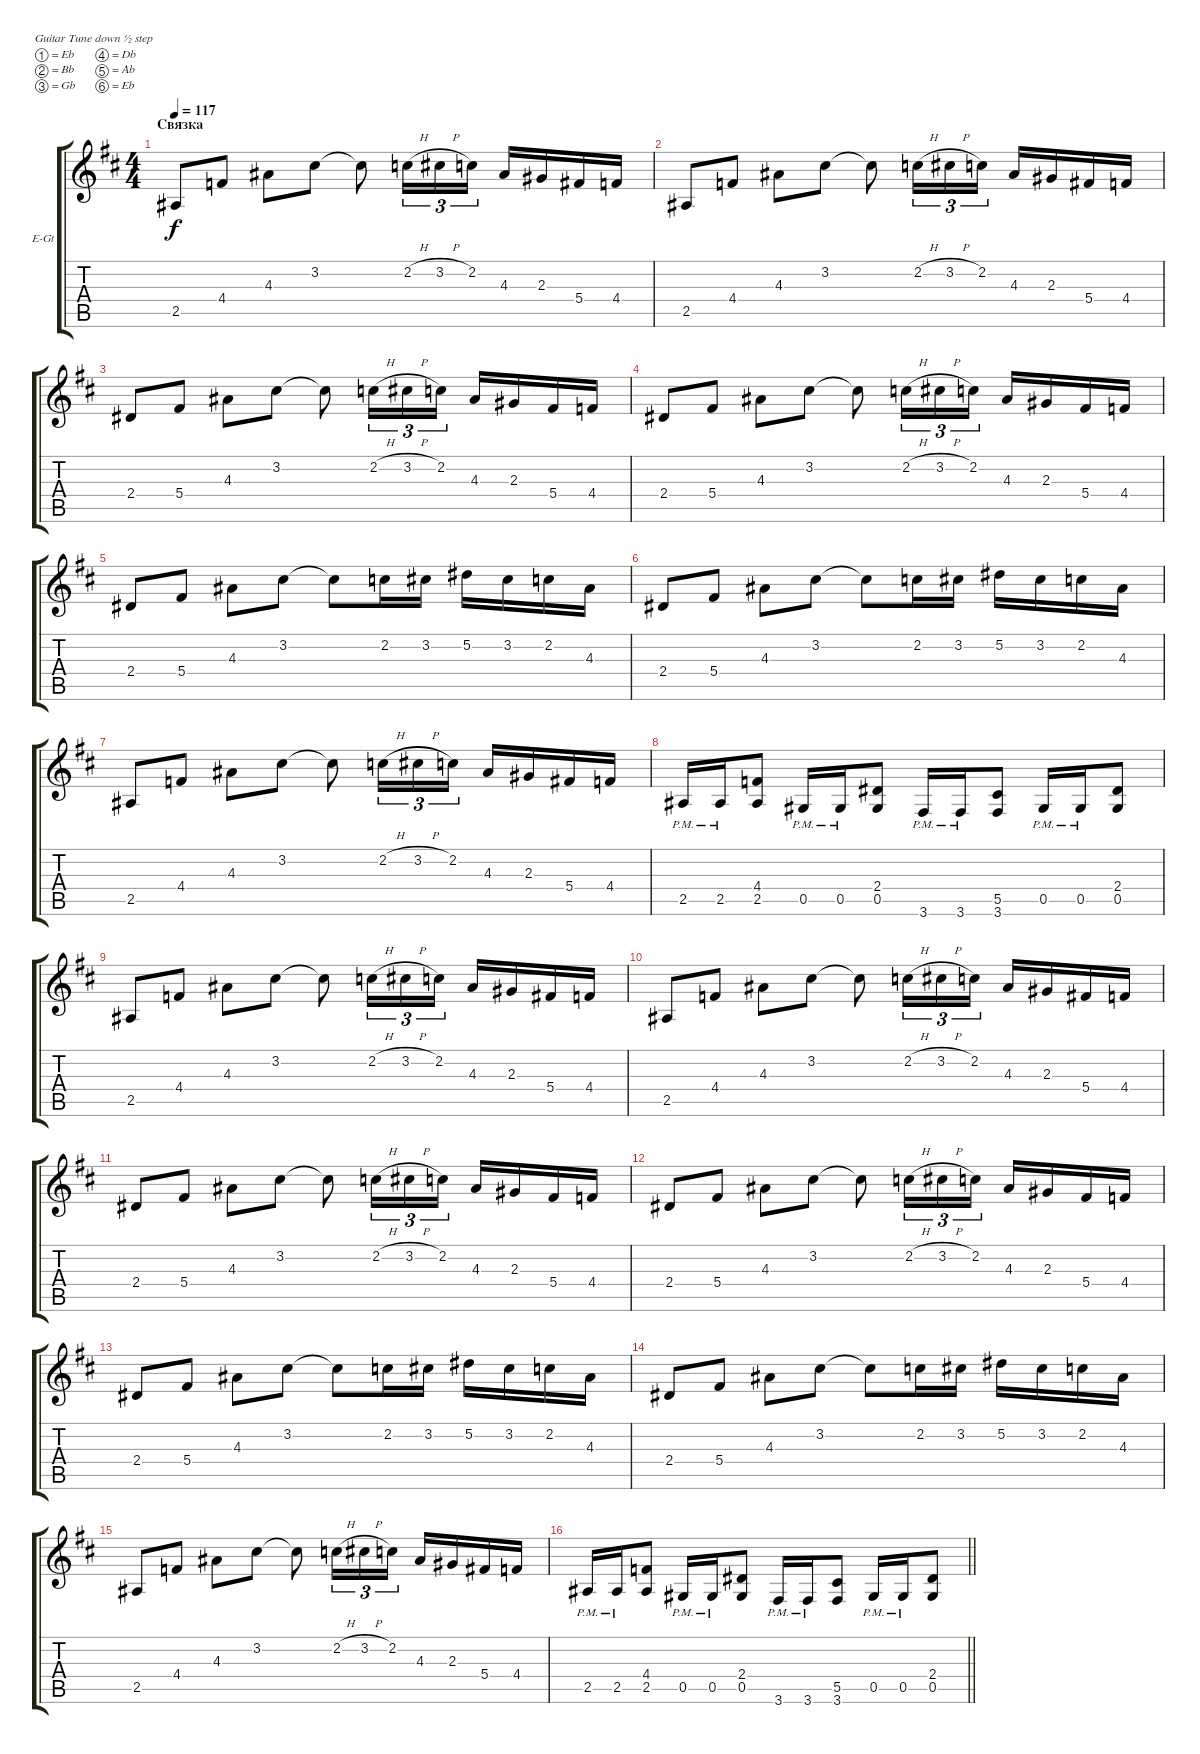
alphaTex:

\bracketExtendMode groupsimilarinstruments
\firstSystemTrackNameOrientation horizontal
\otherSystemsTrackNameOrientation horizontal
\track ("Гитара 1" "E-Gt") {instrument distortionguitar}
\staff {score tabs}
\tuning (Eb4 Bb3 Gb3 Db3 Ab2 Eb2)
\ts (4 4)
\section ("" "Связка")
\tempo 117
\clef g2
\ks d
2.5.8{dy f} 4.4.8 4.3.8 3.2.8 3.2{t}.8 2.2{h}.16{tu (3 2)} 3.2{h}.16{tu (3 2)} 2.2.16{tu (3 2)} 4.3.16 2.3.16 5.4.16 4.4.16 |
2.5.8 4.4.8 4.3.8 3.2.8 3.2{t}.8 2.2{h}.16{tu (3 2)} 3.2{h}.16{tu (3 2)} 2.2.16{tu (3 2)} 4.3.16 2.3.16 5.4.16 4.4.16 |
2.4.8 5.4.8 4.3.8 3.2.8 3.2{t}.8 2.2{h}.16{tu (3 2)} 3.2{h}.16{tu (3 2)} 2.2.16{tu (3 2)} 4.3.16 2.3.16 5.4.16 4.4.16 |
2.4.8 5.4.8 4.3.8 3.2.8 3.2{t}.8 2.2{h}.16{tu (3 2)} 3.2{h}.16{tu (3 2)} 2.2.16{tu (3 2)} 4.3.16 2.3.16 5.4.16 4.4.16 |
2.4.8 5.4.8 4.3.8 3.2.8 3.2{t}.8 2.2.16 3.2.16 5.2.16 3.2.16 2.2.16 4.3.16 |
2.4.8 5.4.8 4.3.8 3.2.8 3.2{t}.8 2.2.16 3.2.16 5.2.16 3.2.16 2.2.16 4.3.16 |
2.5.8 4.4.8 4.3.8 3.2.8 3.2{t}.8 2.2{h}.16{tu (3 2)} 3.2{h}.16{tu (3 2)} 2.2.16{tu (3 2)} 4.3.16 2.3.16 5.4.16 4.4.16 |
2.5{pm}.16 2.5{pm}.16 (4.4 2.5).8 0.5{pm}.16 0.5{pm}.16 (2.4 0.5).8 3.6{pm}.16 3.6{pm}.16 (5.5 3.6).8 0.5{pm}.16 0.5{pm}.16 (2.4 0.5).8 |
2.5.8 4.4.8 4.3.8 3.2.8 3.2{t}.8 2.2{h}.16{tu (3 2)} 3.2{h}.16{tu (3 2)} 2.2.16{tu (3 2)} 4.3.16 2.3.16 5.4.16 4.4.16 |
2.5.8 4.4.8 4.3.8 3.2.8 3.2{t}.8 2.2{h}.16{tu (3 2)} 3.2{h}.16{tu (3 2)} 2.2.16{tu (3 2)} 4.3.16 2.3.16 5.4.16 4.4.16 |
2.4.8 5.4.8 4.3.8 3.2.8 3.2{t}.8 2.2{h}.16{tu (3 2)} 3.2{h}.16{tu (3 2)} 2.2.16{tu (3 2)} 4.3.16 2.3.16 5.4.16 4.4.16 |
2.4.8 5.4.8 4.3.8 3.2.8 3.2{t}.8 2.2{h}.16{tu (3 2)} 3.2{h}.16{tu (3 2)} 2.2.16{tu (3 2)} 4.3.16 2.3.16 5.4.16 4.4.16 |
2.4.8 5.4.8 4.3.8 3.2.8 3.2{t}.8 2.2.16 3.2.16 5.2.16 3.2.16 2.2.16 4.3.16 |
2.4.8 5.4.8 4.3.8 3.2.8 3.2{t}.8 2.2.16 3.2.16 5.2.16 3.2.16 2.2.16 4.3.16 |
2.5.8 4.4.8 4.3.8 3.2.8 3.2{t}.8 2.2{h}.16{tu (3 2)} 3.2{h}.16{tu (3 2)} 2.2.16{tu (3 2)} 4.3.16 2.3.16 5.4.16 4.4.16 |
\barLineRight lightlight
2.5{pm}.16 2.5{pm}.16 (4.4 2.5).8 0.5{pm}.16 0.5{pm}.16 (2.4 0.5).8 3.6{pm}.16 3.6{pm}.16 (5.5 3.6).8 0.5{pm}.16 0.5{pm}.16 (2.4 0.5).8
